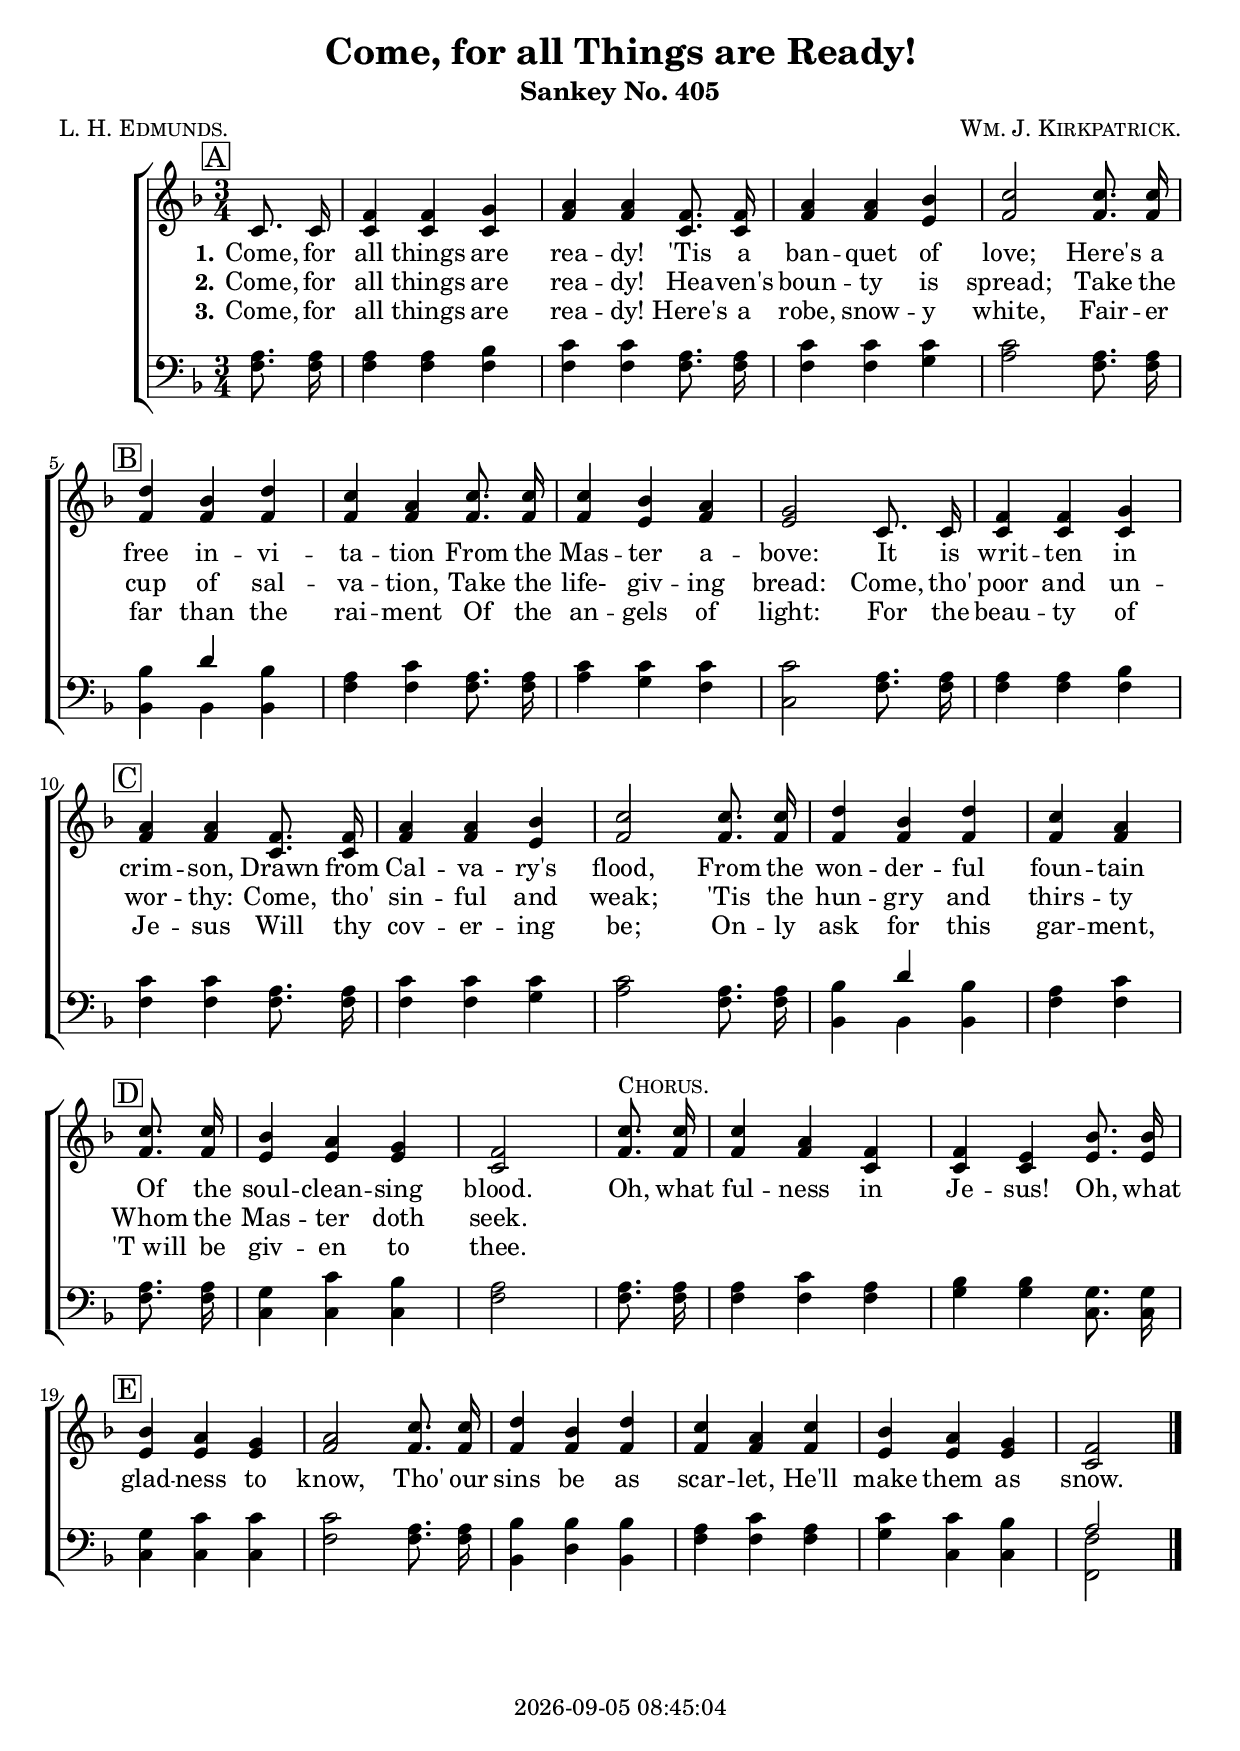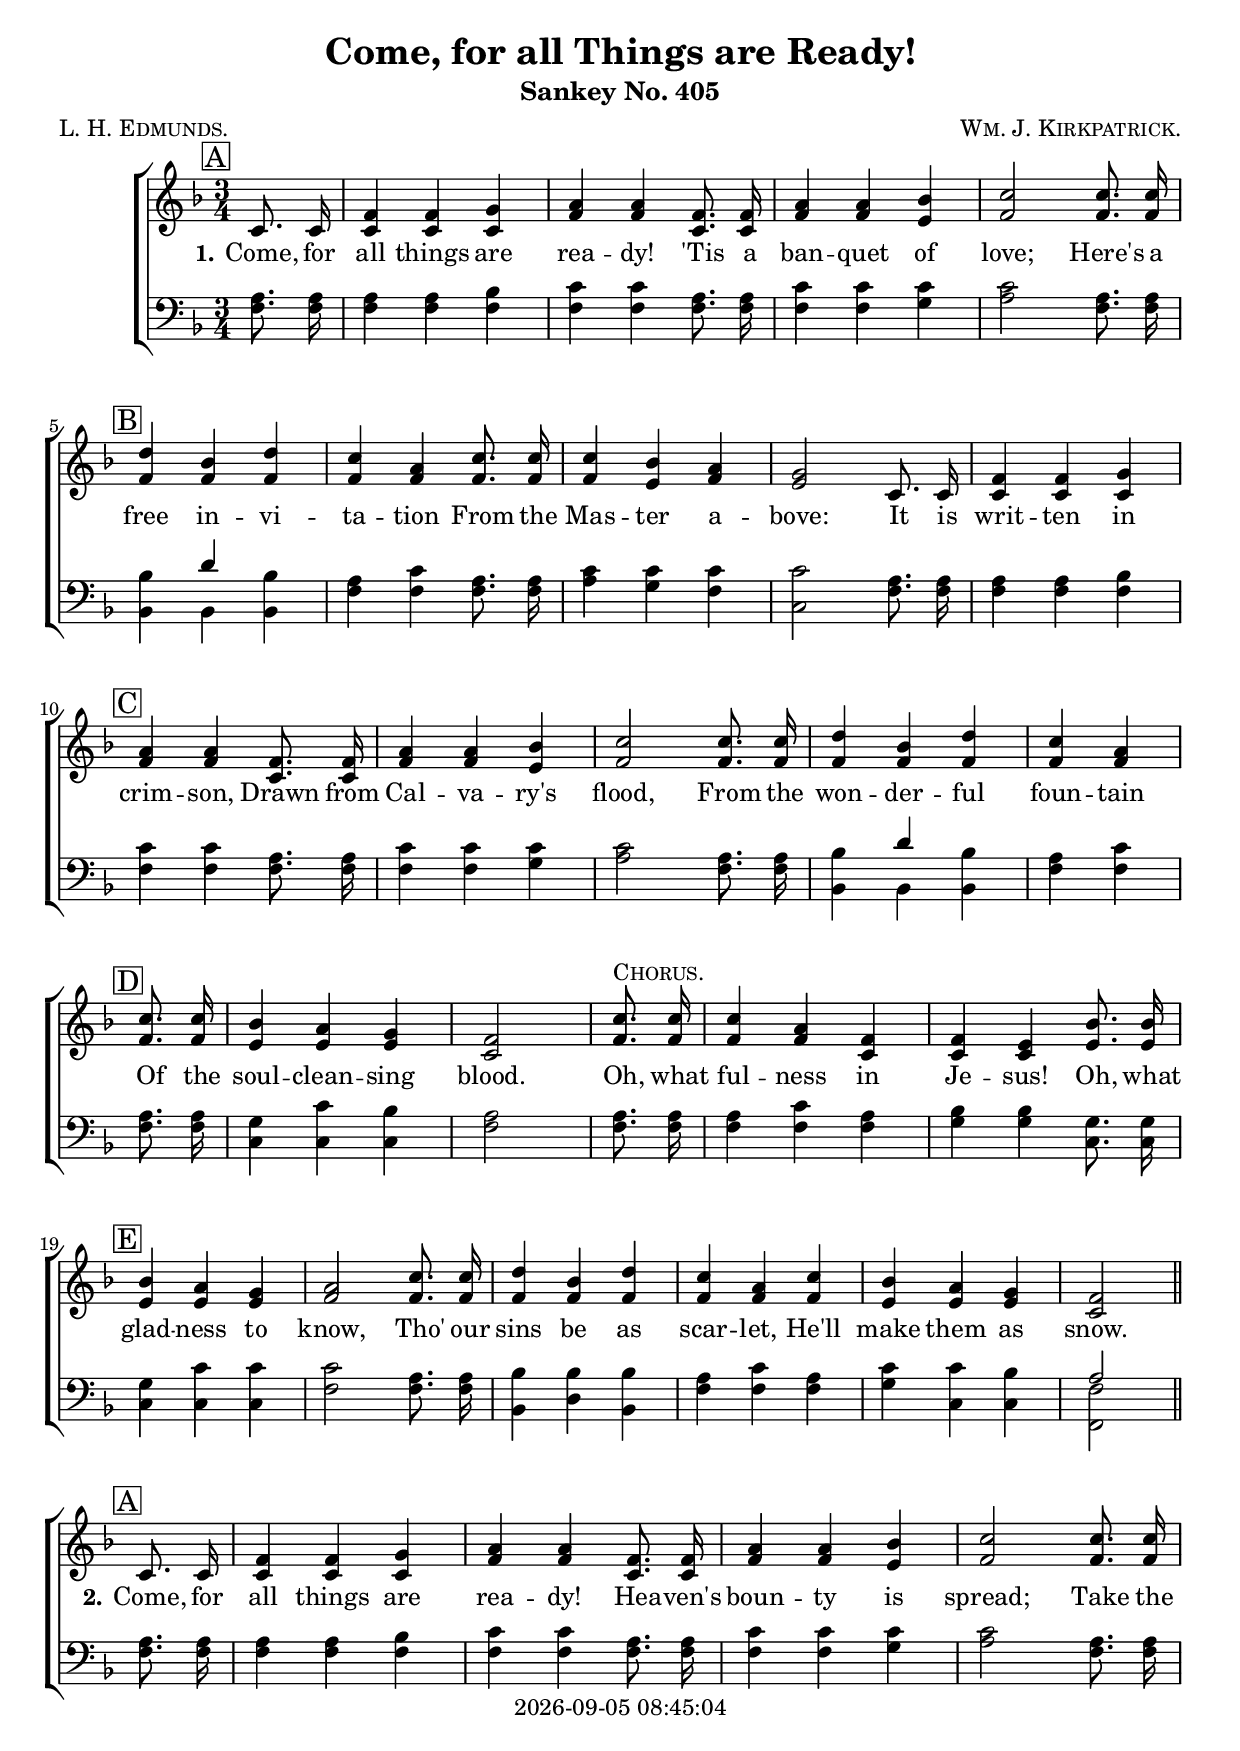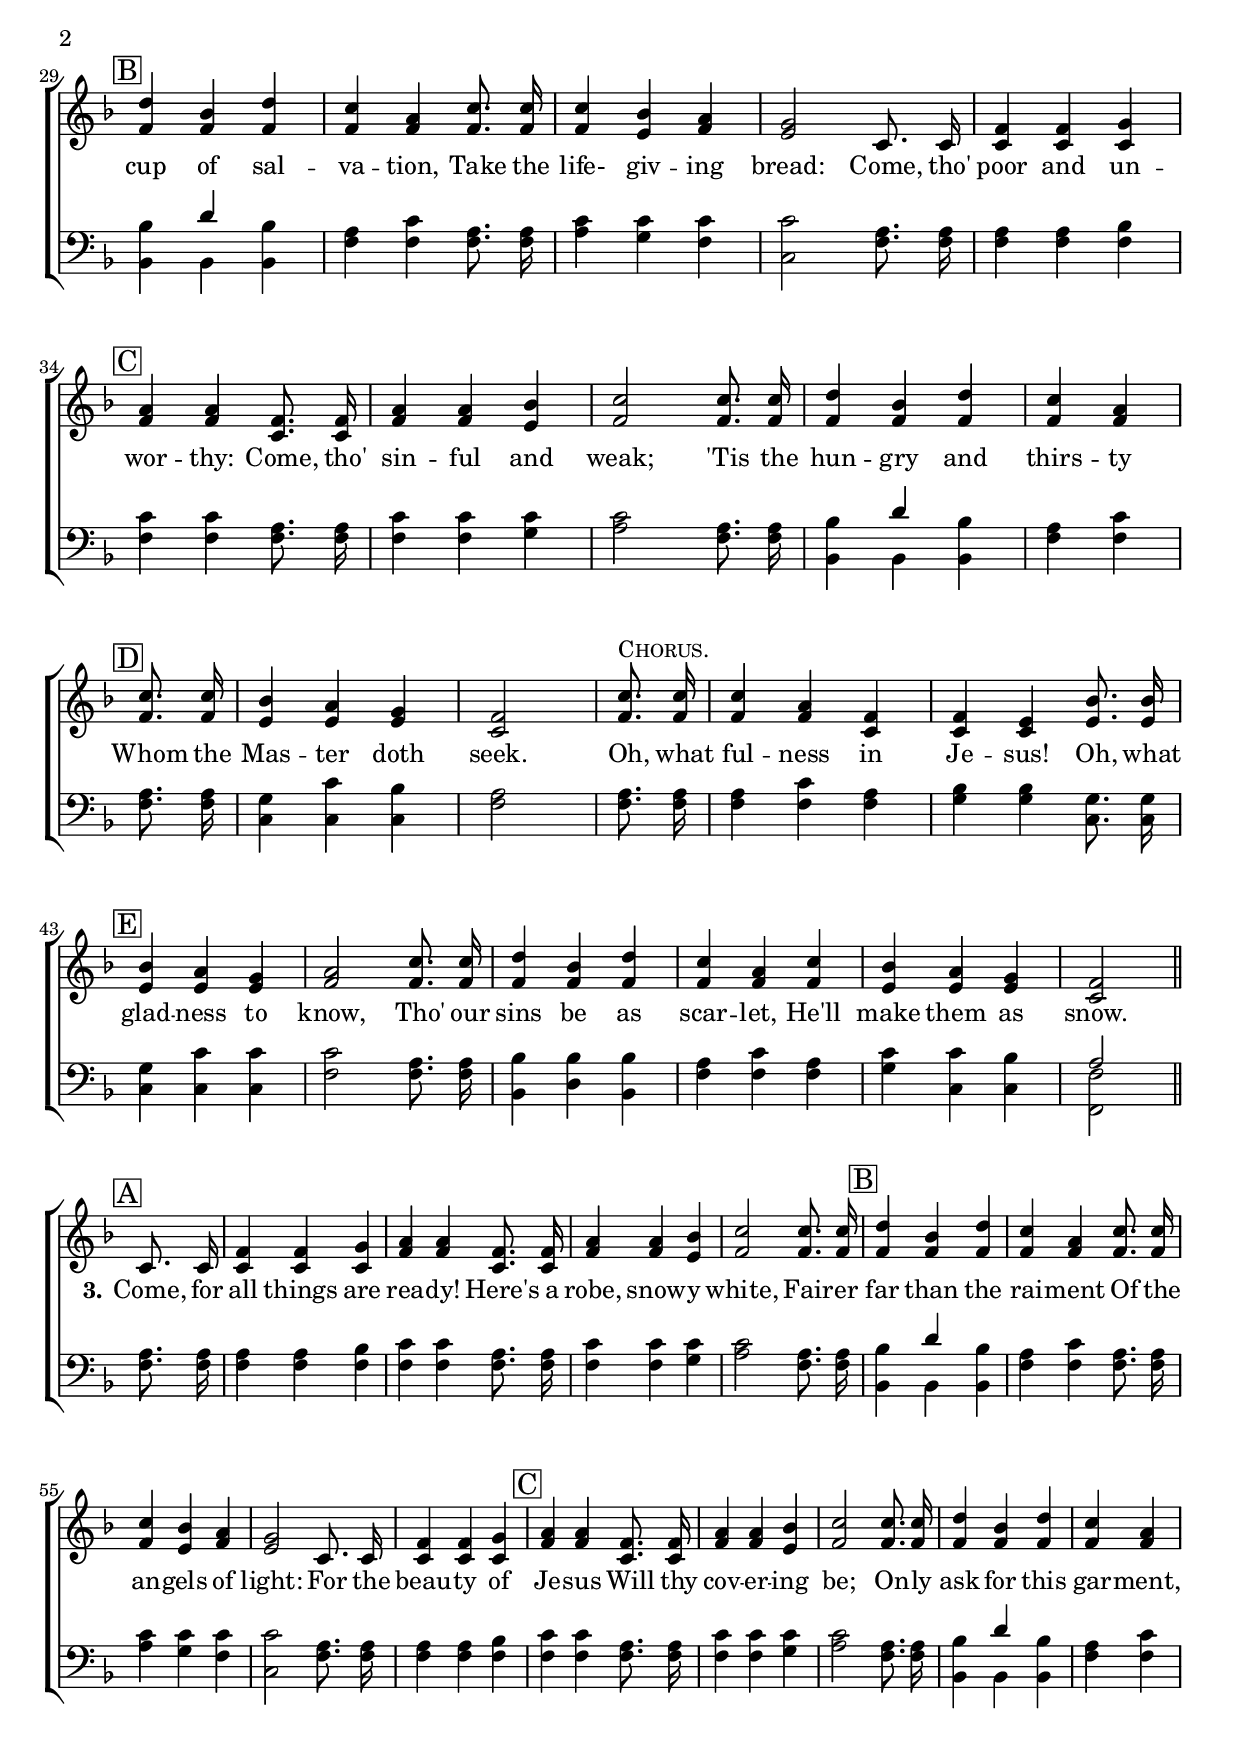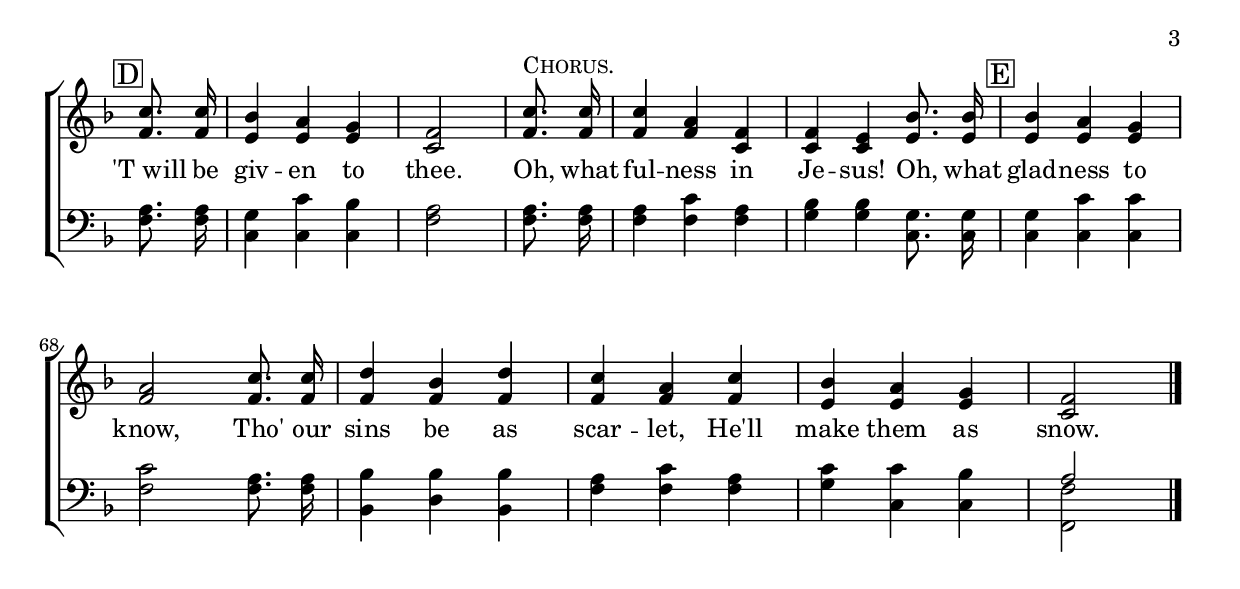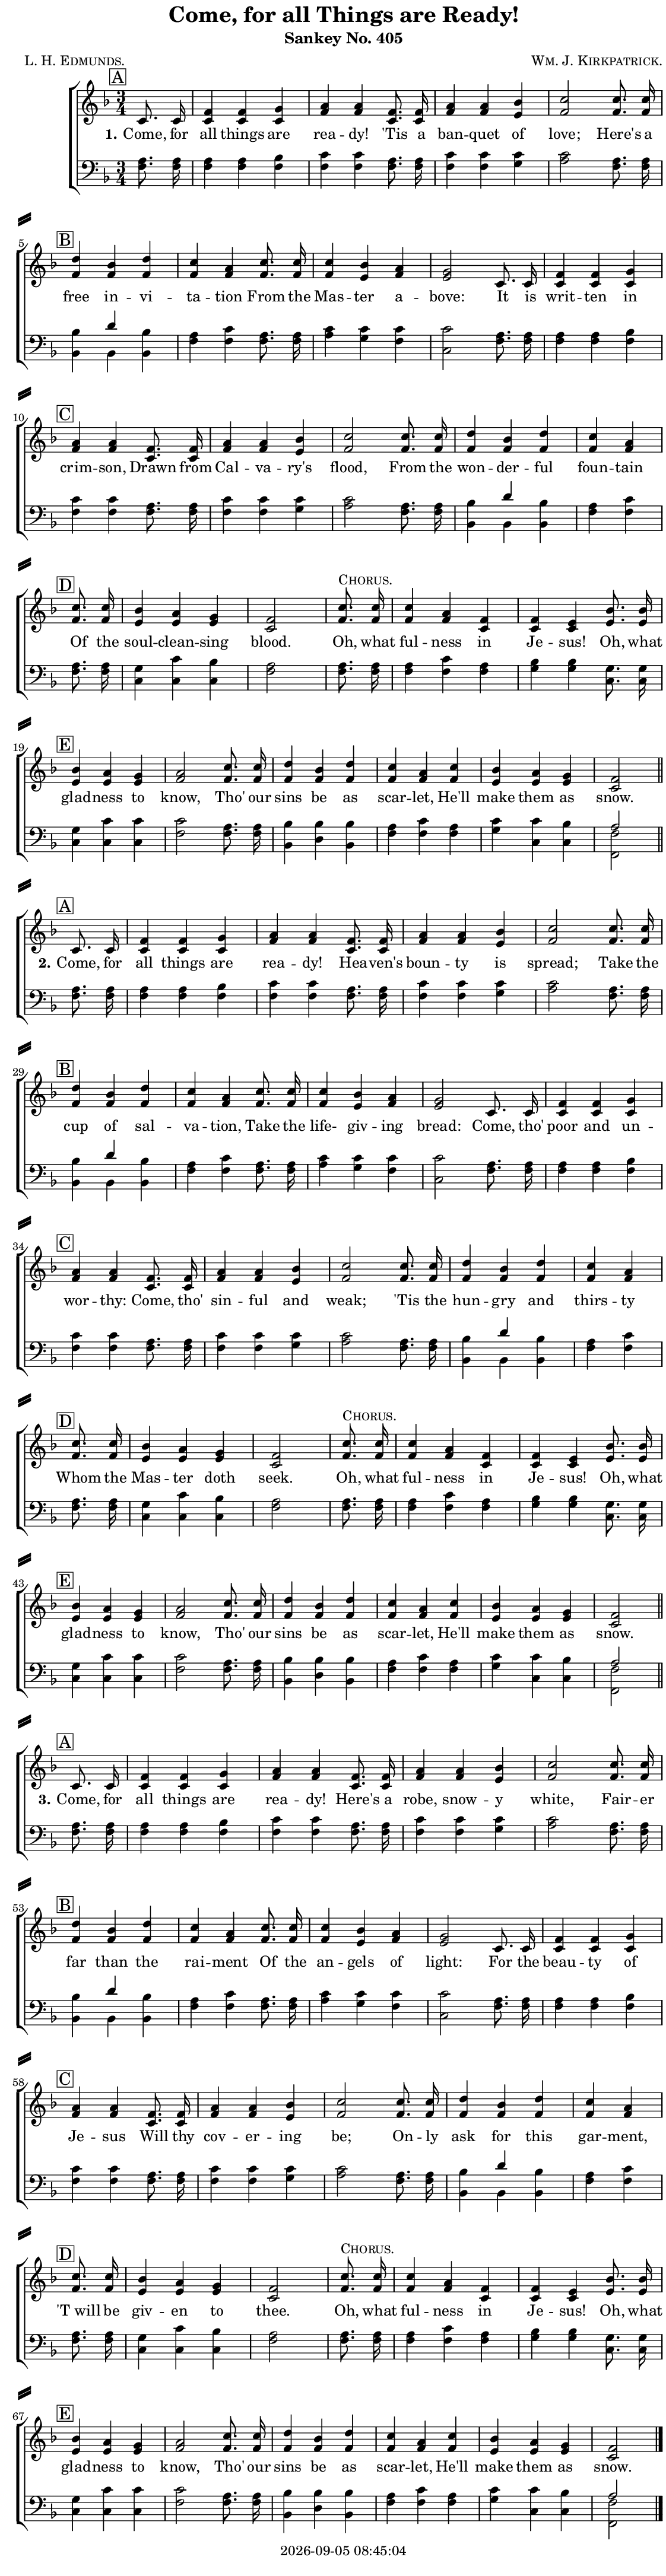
\version "2.22.1"

\include "articulate.ly"

today = #(strftime "%Y-%m-%d %H:%M:%S" (localtime (current-time)))

\header {
% centered at top
%  dedication  = "dedication"
  title       = "Come, for all Things are Ready!"
  subtitle    = "Sankey No. 405"
%  subsubtitle = "Sankey 880 No. Y"
%  instrument  = "instrument"
  
% arrangement of following lines:
%
%  poet    composer
%  meter   arranger
%  piece       opus

  composer    = \markup\smallCaps "Wm. J. Kirkpatrick."
%  arranger    = "arranger"
%  opus        = "opus"

  poet        = \markup\smallCaps "L. H. Edmunds."
%  meter       = \markup\smallCaps "meter"
%  piece       = \markup\smallCaps "piece"

% centered at bottom
% tagline     = "tagline" % default lilypond version
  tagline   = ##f
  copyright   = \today
}

% #(set-global-staff-size 16)

global = {
  \key f \major
  \time 3/4
  \partial 4
}

RehearsalTrack = {
% \set Score.currentBarNumber = #5
  \mark \markup { \box "A" } s4 s2.*4
  \mark \markup { \box "B" }    s2.*5
  \mark \markup { \box "C" }    s2.*4 s2
  \mark \markup { \box "D" } s4 s2.*4
  \mark \markup { \box "E" }    s2.*5 s2
}

TempoTrack = {
  \set Score.tempoHideNote = ##t
  \tempo 4=120
}

nl = { \bar "||" \break }

soprano = \relative {
  \autoBeamOff
  c'8. 16
  f4 4 g
  a4 4 f8. 16
  a4 4 bes
  c2 8. 16
  d4 bes d % B
  c4 a c8. 16
  c4 bes a
  g2 c,8. 16
  f4 4 g
  a4 4 f8. 16 % C
  a4 4 bes
  c2 8. 16
  d4 bes d
  c4 a \bar "|" \break c8. 16
  bes4 a g % D
  f2 \bar "|" c'8.^\markup\smallCaps Chorus. 16
  c4 a f
  f4 e bes'8. 16
  bes4 a g % E
  a2 c8. 16
  d4 bes d
  c4 a c
  bes4 a g
  f2
}

alto = \relative {
  \autoBeamOff
  c'8. 16
  c4 4 4
  f4 4 c8. 16
  f4 4 e
  f2 8. 16
  f4 4 4 % B
  f4 4 8. 16
  f4 e f
  e2 c8. 16
  c4 4 4
  f4 4 c8. 16 % C
  f4 4 e
  f2 8. 16
  f4 4 4
  f4 4 8. 16
  e4 4 4 % D
  c2 f8. 16
  f4 4 c
  c4 4 e8. 16
  e4 4 4 % E
  f2 8. 16
  f4 4 4
  f4 4 4
  e4 4 4
  c2
}

tenor = \relative {
  \autoBeamOff
  a8. 16
  a4 4 bes
  c4 4 a8. 16
  c4 4 4
  c2 a8. 16
  bes4 d bes % B
  a4 c a8. 16
  c4 4 4
  c2 a8. 16
  a4 4 bes
  c4 4 a8. 16 % C
  c4 4 4
  c2 a8. 16
  bes4 d bes
  a4 c a8. 16
  g4 c bes % D
  a2 8. 16
  a4 c a
  bes4 4 g8. 16
  g4 c c % E
  c2 a8. 16
  bes4 4 4
  a4 c a
  c4 4 bes
  a2
}

bass = \relative {
  \autoBeamOff
  f8. 16
  f4 4 4
  f4 4 8. 16
  f4 4 g
  a2 f8. 16
  bes,4 4 4 % B
  f'4 4 8. 16
  a4 g f
  c2 f8. 16
  f4 4 4
  f4 4 8. 16 % C
  f4 4 g
  a2 f8. 16
  bes,4 4 4
  f'4 4 8. 16
  c4 4 4 % D
  f2 8. 16
  f4 4 4
  g4 4 c,8. 16
  c4 4 4 % E
  f2 8. 16
  bes,4 d bes
  f'4 4 4
  g4 c, c
  <f, f'>2
}

nom  = {   \set ignoreMelismata = ##t }
yesm = { \unset ignoreMelismata       }

chorus = \lyricmode {
  Oh, what ful -- ness in Je -- sus!
  Oh, what glad -- ness to know,
  Tho' our sins be as scar -- let,
  He'll make them as snow.
}

chorusMen = \lyricmode {
}

verses = 3

wordsOne = \lyricmode {
  \set stanza = "1."
  Come, for all things are rea -- dy!
  'Tis a ban -- quet of love;
  Here's a free in -- vi -- ta -- tion
  From the Mas -- ter a -- bove:
  It is writ -- ten in crim -- son,
  Drawn from Cal -- va -- ry's flood,
  From the won -- der -- ful foun -- tain
  Of the soul -- clean -- sing blood.
}
  
wordsTwo = \lyricmode {
  \set stanza = "2."
  Come, for all things are rea -- dy!
  Hea -- ven's boun -- ty is spread;
  Take the cup of sal -- va -- tion,
  Take the life- giv -- ing bread:
  Come, tho' poor and un -- wor -- thy:
  Come, tho' sin -- ful and weak;
  'Tis the hun -- gry and thirs -- ty
  Whom the Mas -- ter doth seek.
}
  
wordsThree = \lyricmode {
  \set stanza = "3."
  Come, for all things are rea -- dy!
  Here's a robe, snow -- y white,
  Fair -- er far than the rai -- ment
  Of the an -- gels of light:
  For the beau -- ty of Je -- sus
  Will thy cov -- er -- ing be;
  On -- ly ask for this gar -- ment,
  "'T will" be giv -- en to thee.
}
  
wordsMidi = \lyricmode {
  \set stanza = "1."
  "Come, " "for " "all " "things " "are " rea "dy! "
  "\n'Tis " "a " ban "quet " "of " "love; "
  "\nHere's " "a " "free " in vi ta "tion "
  "\nFrom " "the " Mas "ter " a "bove: "
  "\nIt " "is " writ "ten " "in " crim "son, "
  "\nDrawn " "from " Cal va "ry's " "flood, "
  "\nFrom " "the " won der "ful " foun "tain "
  "\nOf " "the " soul clean "sing " "blood. "
  "\nOh, " "what " ful "ness " "in " Je "sus! "
  "\nOh, " "what " glad "ness " "to " "know, "
  "\nTho' " "our " "sins " "be " "as " scar "let, "
  "\nHe'll " "make " "them " "as " "snow. "

  \set stanza = "2."
  "\nCome, " "for " "all " "things " "are " rea "dy! "
  "\nHea" "ven's " boun "ty " "is " "spread; "
  "\nTake " "the " "cup " "of " sal va "tion, "
  "\nTake " "the " "life-" giv "ing " "bread: "
  "\nCome, " "tho' " "poor " "and " un wor "thy: "
  "\nCome, " "tho' " sin "ful " "and " "weak; "
  "\n'Tis " "the " hun "gry " "and " thirs "ty "
  "\nWhom " "the " Mas "ter " "doth " "seek. "
  "\nOh, " "what " ful "ness " "in " Je "sus! "
  "\nOh, " "what " glad "ness " "to " "know, "
  "\nTho' " "our " "sins " "be " "as " scar "let, "
  "\nHe'll " "make " "them " "as " "snow. "

  \set stanza = "3."
  "\nCome, " "for " "all " "things " "are " rea "dy! "
  "\nHere's " "a " "robe, " snow "y " "white, "
  "\nFair" "er " "far " "than " "the " rai "ment "
  "\nOf " "the " an "gels " "of " "light: "
  "\nFor " "the " beau "ty " "of " Je "sus "
  "\nWill " "thy " cov er "ing " "be; "
  "\nOn" "ly " "ask " "for " "this " gar "ment, "
  "\n'T will " "be " giv "en " "to " "thee. "
  "\nOh, " "what " ful "ness " "in " Je "sus! "
  "\nOh, " "what " glad "ness " "to " "know, "
  "\nTho' " "our " "sins " "be " "as " scar "let, "
  "\nHe'll " "make " "them " "as " "snow. "
}

wordsMidiMen = \lyricmode {
}

\book {
  \bookOutputSuffix "midi"
  \score {
%    \articulate
        \new ChoirStaff <<
                                % Soprano staff
          \new Staff = soprano
          <<
            \new Voice { \repeat unfold \verses \TempoTrack     }
            \new Voice { \global \repeat unfold \verses \soprano \bar "|." }
            \addlyrics \wordsMidi
          >>
                                % Alto staff
          \new Staff = alto
          <<
            \new Voice { \global \repeat unfold \verses { \alto \nl } \bar "|." }
          >>
                                % Tenor staff
          \new Staff = tenor
          <<
            \clef "treble_8"
            \new Voice { \global \repeat unfold \verses \tenor }
            \addlyrics \wordsMidiMen
          >>
                                % Bass staff
          \new Staff = bass
          <<
            \clef "bass"
            \new Voice { \global \repeat unfold \verses \bass }
          >>
        >>
    \midi {}
  }
}

\book {
  \bookOutputSuffix "repeat"
  \score {
        \new ChoirStaff <<
                                  % Joint soprano/alto staff
          \new Staff = women \with { printPartCombineTexts = ##f }
          <<
            \new Voice \RehearsalTrack
            \new Voice \TempoTrack
            \new NullVoice = "aligner" \soprano
            \new Voice \partCombine { \global \soprano \bar "|." } { \global \alto }
            \new Lyrics \lyricsto "aligner" { \wordsOne \chorus }
            \new Lyrics \lyricsto "aligner"   \wordsTwo
            \new Lyrics \lyricsto "aligner"   \wordsThree
          >>
                                  % Joint tenor/bass staff
          \new Staff = men \with { printPartCombineTexts = ##f }
          <<
            \clef "bass"
            \new Voice \partCombine { \global \tenor } { \global \bass }
            \new NullVoice = alignerT { \tenor }
          >>
          \new Lyrics \with {alignAboveContext = men} \lyricsto alignerT \chorusMen
        >>
    \layout {
      indent = 1.5\cm
      \pointAndClickOff
      \context {
        \Staff \RemoveAllEmptyStaves
      }
    }
  }
}

\book {
  \bookOutputSuffix "single"
  \score {
        \new ChoirStaff <<
                                  % Joint soprano/alto staff
          \new Staff = women \with { printPartCombineTexts = ##f }
          <<
            \new Voice { \repeat unfold \verses \RehearsalTrack }
            \new Voice { \repeat unfold \verses \TempoTrack }
            \new NullVoice = "aligner" { \repeat unfold \verses \soprano }
            \new Voice \partCombine { \global \repeat unfold \verses \soprano \bar "|." }
                                    { \global \repeat unfold \verses { \alto \nl } \bar "|." }
            \new Lyrics \lyricsto "aligner" { \wordsOne   \chorus
                                              \wordsTwo   \chorus
                                              \wordsThree \chorus
                                            }
          >>
                                  % Joint tenor/bass staff
          \new Staff = men \with { printPartCombineTexts = ##f }
          <<
            \clef "bass"
            \new Voice \partCombine { \global \repeat unfold \verses \tenor }
                                    { \global \repeat unfold \verses \bass }
            \new NullVoice = alignerT { \repeat unfold \verses \tenor }
          >>
          \new Lyrics \with {alignAboveContext = men} \lyricsto alignerT { \repeat unfold \verses \chorusMen }
        >>
    \layout {
      indent = 1.5\cm
      \pointAndClickOff
      \context {
        \Staff \RemoveAllEmptyStaves
      }
    }
  }
}

\book {
  \bookOutputSuffix "singlepage"
  \paper {
    top-margin = 0
    left-margin = 7
    right-margin = 1
    paper-width = 190\mm
    page-breaking = #ly:one-page-breaking
    system-system-spacing.basic-distance = #15
    system-separator-markup = \slashSeparator
  }
  \score {
        \new ChoirStaff <<
                                  % Joint soprano/alto staff
          \new Staff = women \with { printPartCombineTexts = ##f }
          <<
            \new Voice { \repeat unfold \verses \RehearsalTrack }
            \new Voice { \repeat unfold \verses \TempoTrack }
            \new NullVoice = "aligner" { \repeat unfold \verses \soprano }
            \new Voice \partCombine { \global \repeat unfold \verses \soprano \bar "|." }
                                    { \global \repeat unfold \verses { \alto \nl } \bar "|." }
            \new Lyrics \lyricsto "aligner" { \wordsOne   \chorus
                                              \wordsTwo   \chorus
                                              \wordsThree \chorus
                                            }
          >>
                                  % Joint tenor/bass staff
          \new Staff = men \with { printPartCombineTexts = ##f }
          <<
            \clef "bass"
            \new Voice \partCombine { \global \repeat unfold \verses \tenor }
                                    { \global \repeat unfold \verses \bass }
            \new NullVoice = alignerT { \repeat unfold \verses \tenor }
          >>
          \new Lyrics \with {alignAboveContext = men} \lyricsto alignerT { \repeat unfold \verses \chorusMen }
        >>
    \layout {
      indent = 1.5\cm
      \pointAndClickOff
      \context {
        \Staff \RemoveAllEmptyStaves
      }
    }
  }
}
